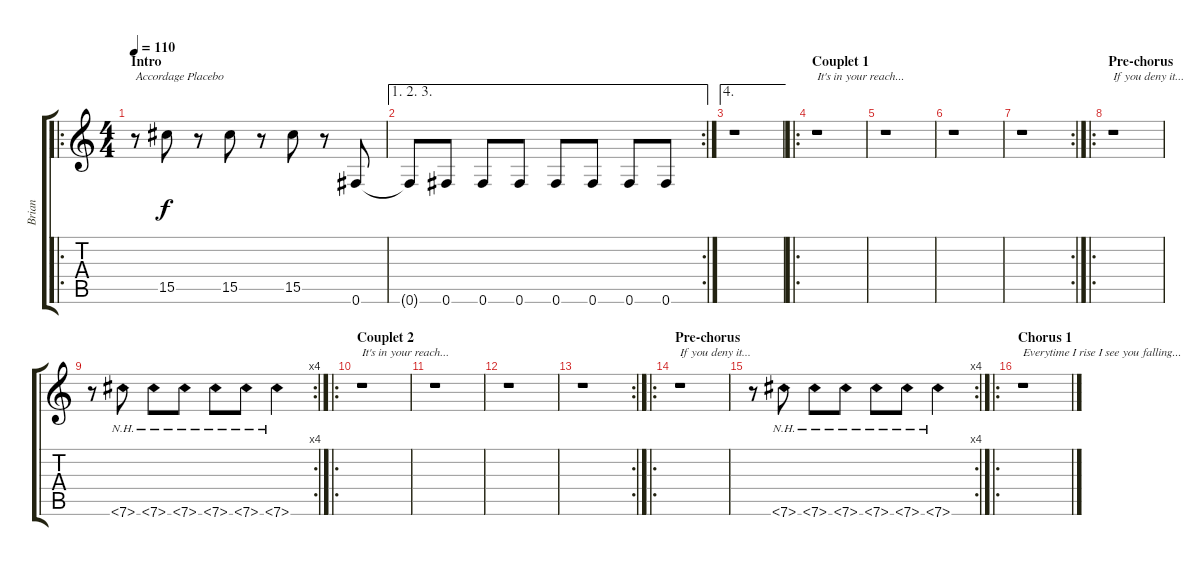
\track ("Brian" "Brian") {instrument electricguitarclean}
\staff {score tabs}
\tuning (C4 C4 Ab3 Eb3 Bb2 Gb2) {hide}
\ro
\ts (4 4)
\section ("" "Intro")
\tempo 110
\clef g2
\ks c
r.8{txt "Accordage Placebo" dy f instrument electricguitarclean} 15.5.8 r.8 15.5.8 r.8 15.5.8 r.8 0.6.8 |
\ae (1 2 3)
\rc 2
0.6{t}.8{volume 5} 0.6.8{volume 5} 0.6.8 0.6.8 0.6.8 0.6.8 0.6.8 0.6.8 |
\ae 4
r.1 |
\ro
\section ("" "Couplet 1")
r.1{txt "It's in your reach..."} |
r.1 |
r.1 |
\rc 2
r.1 |
\ro
\section ("" "Pre-chorus")
r.1{txt "If you deny it..."} |
\rc 4
r.8 7.6{nh}.8 7.6{nh}.8 7.6{nh}.8 7.6{nh}.8 7.6{nh}.8 7.6{nh}.4 |
\ro
\section ("" "Couplet 2")
r.1{txt "It's in your reach..."} |
r.1 |
r.1 |
\rc 2
r.1 |
\ro
\section ("" "Pre-chorus")
r.1{txt "If you deny it..."} |
\rc 4
r.8 7.6{nh}.8 7.6{nh}.8 7.6{nh}.8 7.6{nh}.8 7.6{nh}.8 7.6{nh}.4 |
\ro
\section ("" "Chorus 1")
r.1{txt "Everytime I rise I see you falling..."}
